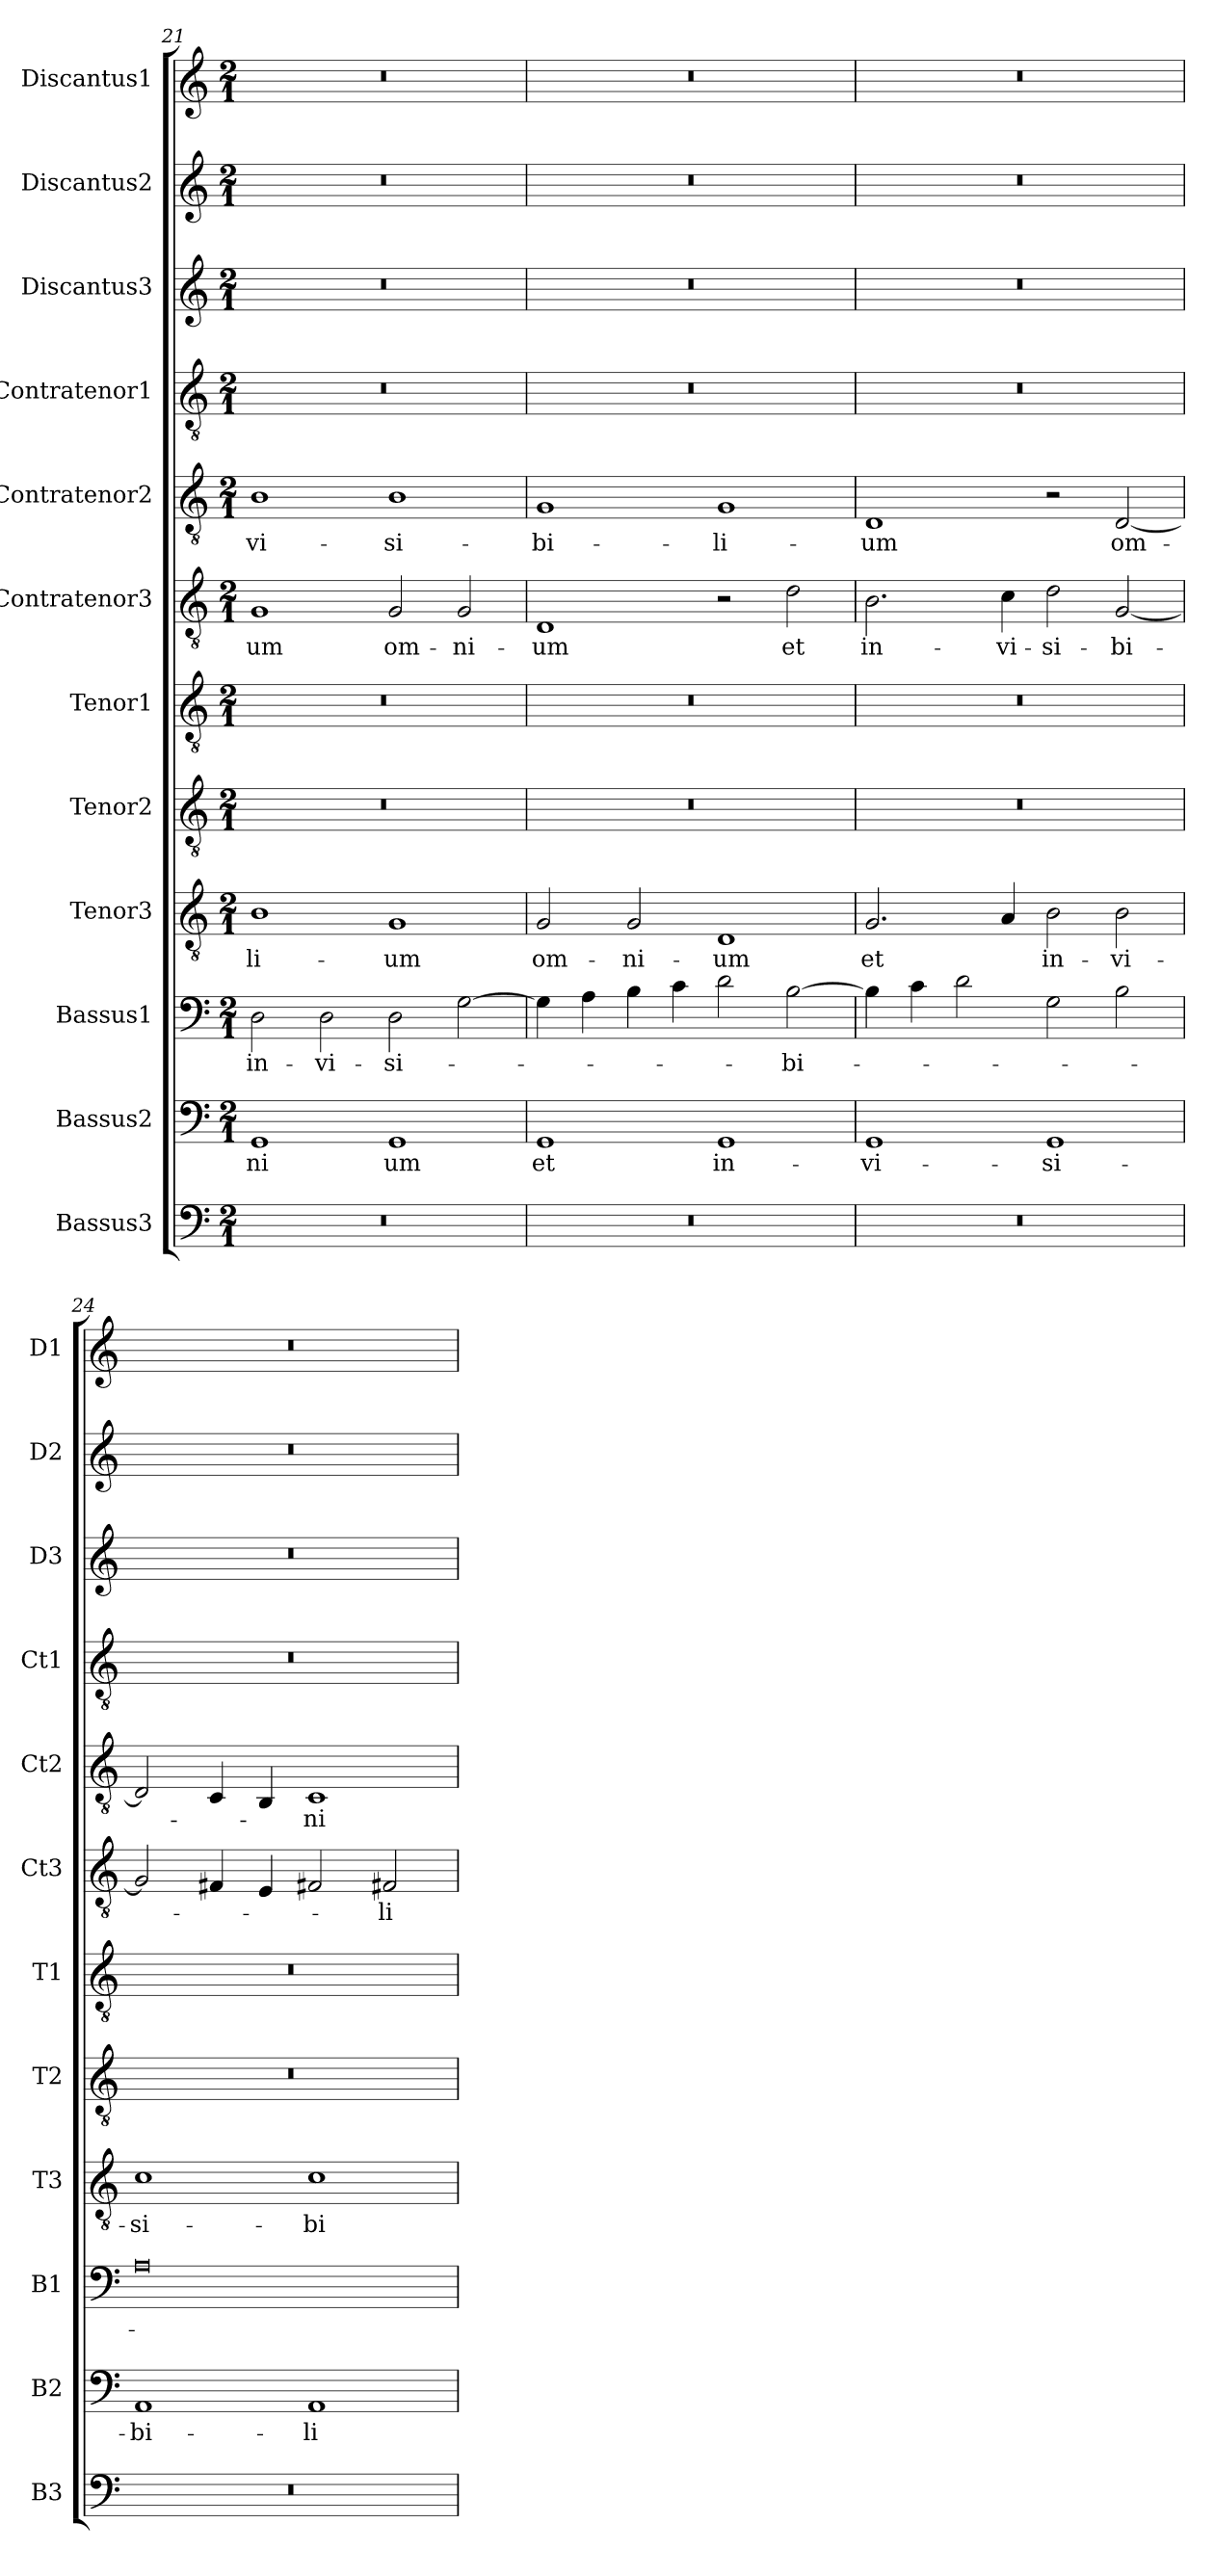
**kern	**kern	**text	**kern	**text	**kern	**text	**kern	**kern	**kern	**text	**kern	**text	**kern	**kern	**kern	**kern
*part12	*part11	*part11	*part10	*part10	*part9	*part9	*part8	*part7	*part6	*part6	*part5	*part5	*part4	*part3	*part2	*part1
*staff12	*staff11	*staff11	*staff10	*staff10	*staff9	*staff9	*staff8	*staff7	*staff6	*staff6	*staff5	*staff5	*staff4	*staff3	*staff2	*staff1
*I"Bassus3	*I"Bassus2	*	*I"Bassus1	*	*I"Tenor3	*	*I"Tenor2	*I"Tenor1	*I"Contratenor3	*	*I"Contratenor2	*	*I"Contratenor1	*I"Discantus3	*I"Discantus2	*I"Discantus1
*I'B3	*I'B2	*	*I'B1	*	*I'T3	*	*I'T2	*I'T1	*I'Ct3	*	*I'Ct2	*	*I'Ct1	*I'D3	*I'D2	*I'D1
*clefF4	*clefF4	*	*clefF4	*	*clefGv2	*	*clefGv2	*clefGv2	*clefGv2	*	*clefGv2	*	*clefGv2	*clefG2	*clefG2	*clefG2
*k[]	*k[]	*	*k[]	*	*k[]	*	*k[]	*k[]	*k[]	*	*k[]	*	*k[]	*k[]	*k[]	*k[]
*M2/1	*M2/1	*	*M2/1	*	*M2/1	*	*M2/1	*M2/1	*M2/1	*	*M2/1	*	*M2/1	*M2/1	*M2/1	*M2/1
=21	=21	=21	=21	=21	=21	=21	=21	=21	=21	=21	=21	=21	=21	=21	=21	=21
0r	1GG/	-ni	2D\	in-	1B\	-li-	0r	0r	1G/	um	1B\	-vi-	0r	0r	0r	0r
.	.	.	2D\	-vi-	.	.	.	.	.	.	.	.	.	.	.	.
.	1GG/	um	2D\	-si-	1G/	-um	.	.	2G/	om-	1B\	-si-	.	.	.	.
.	.	.	[2G\	.	.	.	.	.	2G/	-ni-	.	.	.	.	.	.
=22	=22	=22	=22	=22	=22	=22	=22	=22	=22	=22	=22	=22	=22	=22	=22	=22
0r	1GG/	et	4G\]	.	2G/	om-	0r	0r	1D/	-um	1G/	-bi-	0r	0r	0r	0r
.	.	.	4A\	.	.	.	.	.	.	.	.	.	.	.	.	.
.	.	.	4B\	.	2G/	-ni-	.	.	.	.	.	.	.	.	.	.
.	.	.	4c\	.	.	.	.	.	.	.	.	.	.	.	.	.
.	1GG/	in-	2d\	.	1D/	-um	.	.	2r	.	1G/	-li-	.	.	.	.
.	.	.	[2B\	-bi-	.	.	.	.	2d\	et	.	.	.	.	.	.
=23	=23	=23	=23	=23	=23	=23	=23	=23	=23	=23	=23	=23	=23	=23	=23	=23
0r	1GG/	-vi-	4B\]	.	2.G/	et	0r	0r	2.B\	in-	1D/	-um	0r	0r	0r	0r
.	.	.	4c\	.	.	.	.	.	.	.	.	.	.	.	.	.
.	.	.	2d\	.	.	.	.	.	.	.	.	.	.	.	.	.
.	.	.	.	.	4A/	.	.	.	4c\	-vi-	.	.	.	.	.	.
.	1GG/	-si-	2G\	.	2B\	in-	.	.	2d\	-si-	2r	.	.	.	.	.
.	.	.	2B\	.	2B\	-vi-	.	.	[2G/	-bi-	[2D/	om-	.	.	.	.
=24	=24	=24	=24	=24	=24	=24	=24	=24	=24	=24	=24	=24	=24	=24	=24	=24
0r	1AA/	-bi-	0A\	.	1c\	-si-	0r	0r	2G/]	.	2D/]	.	0r	0r	0r	0r
.	.	.	.	.	.	.	.	.	4F#X/	.	4C/	.	.	.	.	.
.	.	.	.	.	.	.	.	.	4E/	.	4BB/	.	.	.	.	.
.	1AA/	-li-	.	.	1c\	-bi-	.	.	2F#X/	.	1C/	-ni-	.	.	.	.
.	.	.	.	.	.	.	.	.	2F#X/	-li-	.	.	.	.	.	.
=	=	=	=	=	=	=	=	=	=	=	=	=	=	=	=	=
*-	*-	*-	*-	*-	*-	*-	*-	*-	*-	*-	*-	*-	*-	*-	*-	*-
